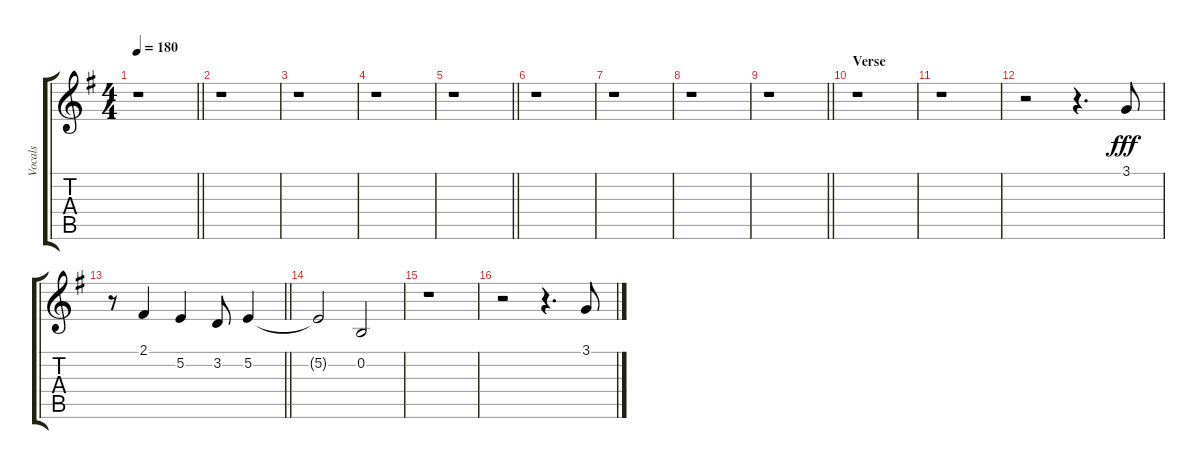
\track ("Vocals" "Vocals") {instrument oboe}
\staff {score tabs}
\tuning (E4 B3 G3 D3 A2 E2) {hide}
\ts (4 4)
\tempo 180
\clef g2
\barLineRight lightlight
\ks eminor
r.1{dy fff} |
r.1 |
r.1 |
r.1 |
\barLineRight lightlight
r.1 |
r.1 |
r.1 |
r.1 |
\barLineRight lightlight
r.1 |
\section ("" "Verse")
r.1 |
r.1 |
r.2 r.4{d} 3.1.8 |
\barLineRight lightlight
r.8 2.1.4 5.2.4 3.2.8 5.2.4 |
5.2{t}.2 0.2.2 |
r.1 |
r.2 r.4{d} 3.1.8
